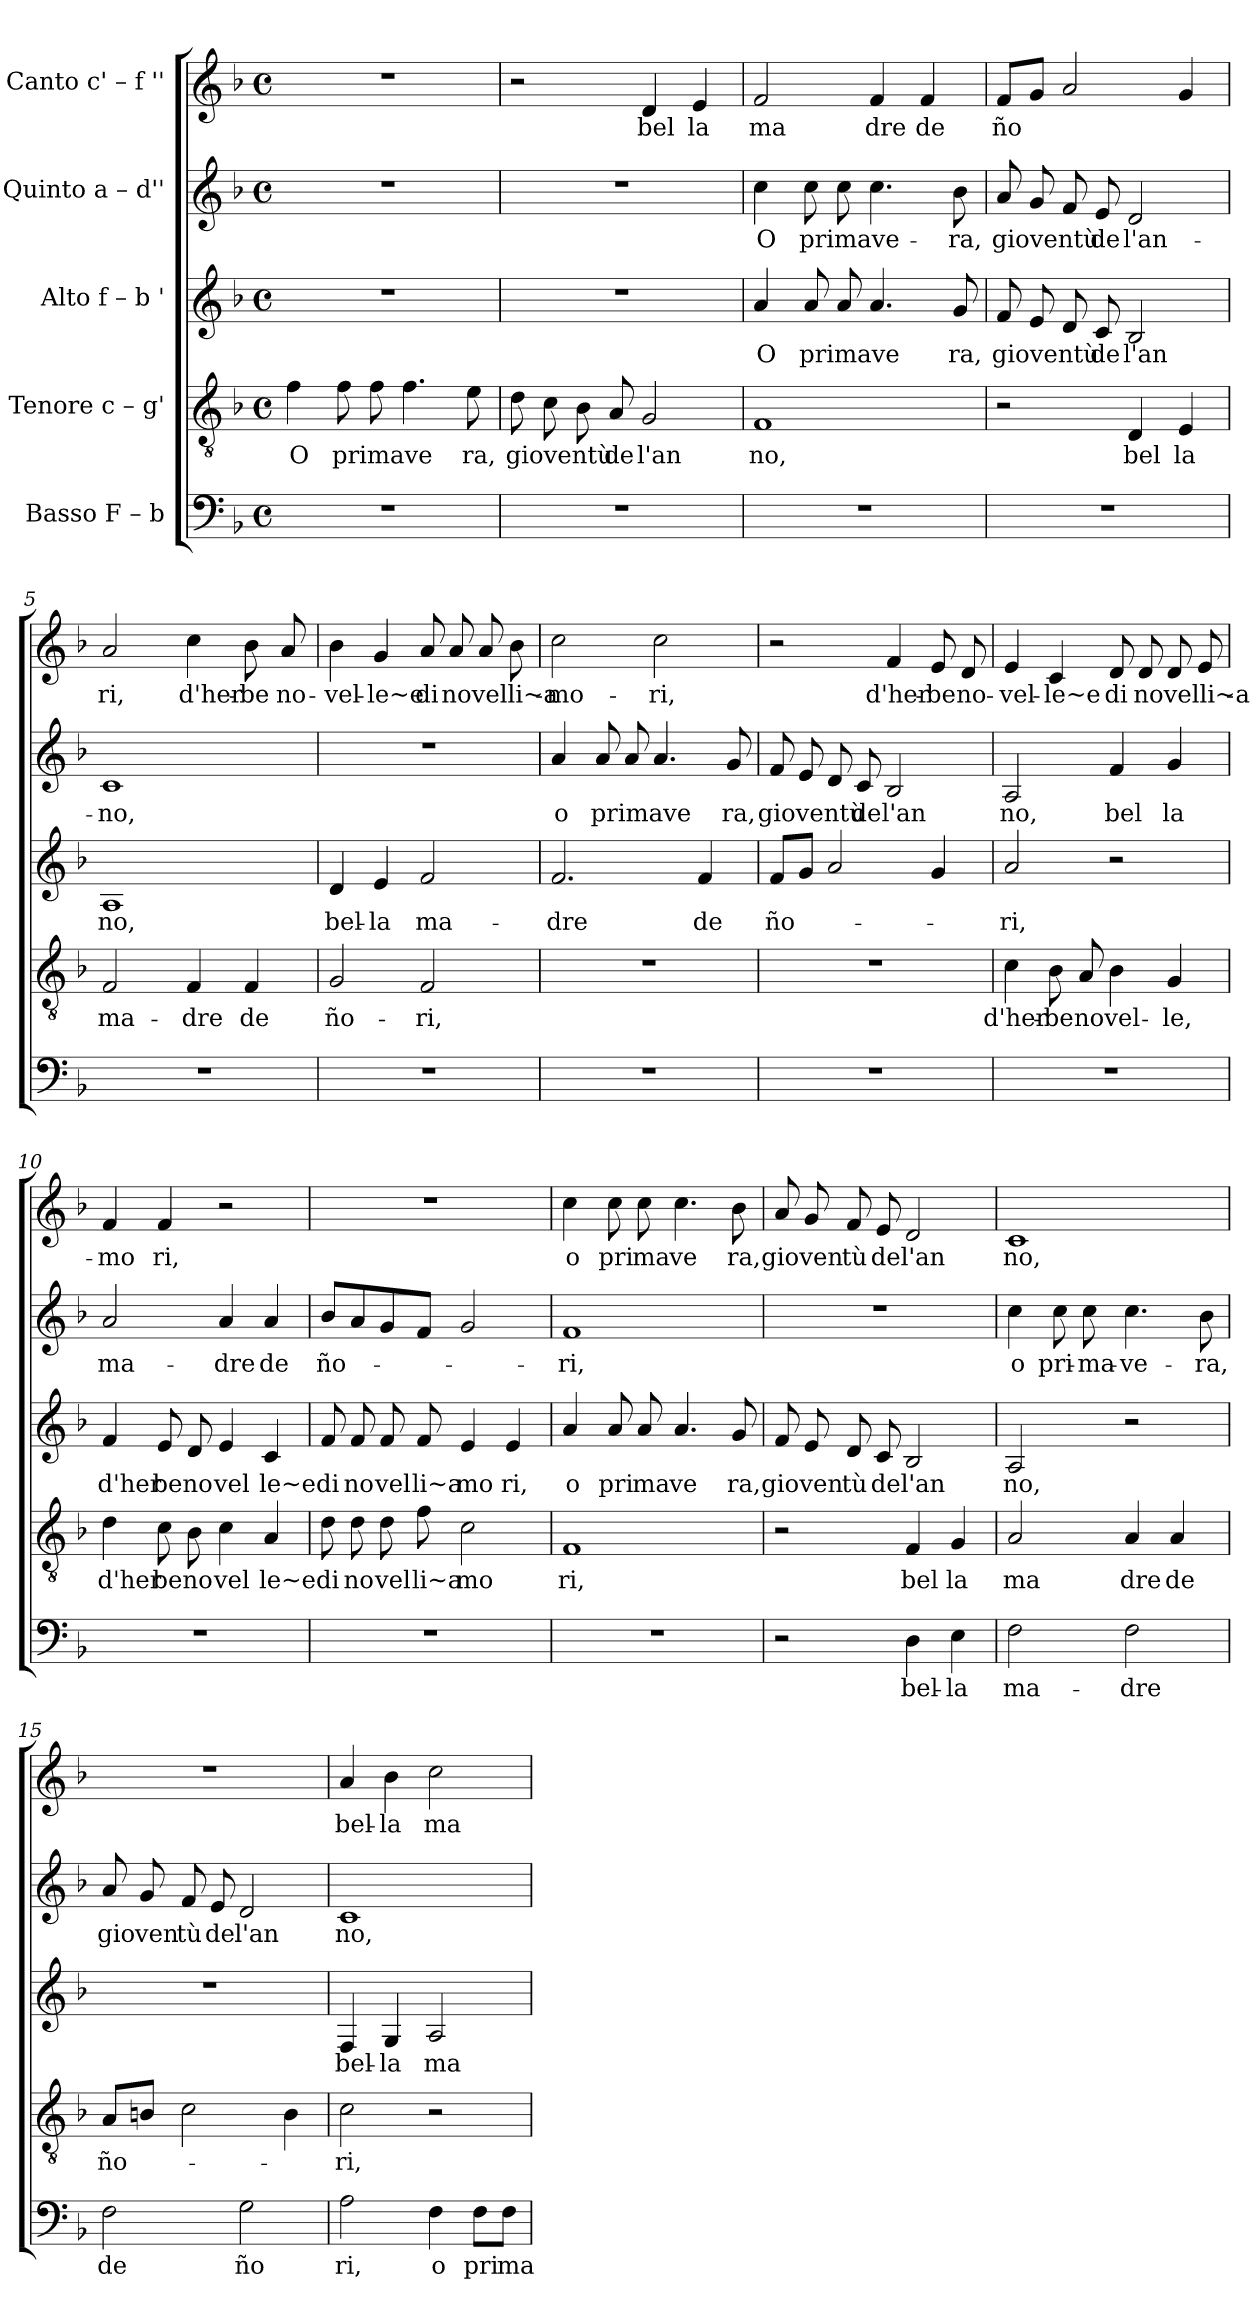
**kern	**text	**kern	**text	**kern	**text	**kern	**text	**kern	**text
*part5	*part5	*part4	*part4	*part3	*part3	*part2	*part2	*part1	*part1
*staff5	*staff5	*staff4	*staff4	*staff3	*staff3	*staff2	*staff2	*staff1	*staff1
*I"Basso  F – b	*	*I"Tenore  c – g'	*	*I"Alto  f – b '	*	*I"Quinto  a – d''	*	*I"Canto  c' – f ''	*
!!LO:PB:g=z
*stria5	*	*stria5	*	*stria5	*	*stria5	*	*stria5	*
*clefF4	*	*clefGv2	*	*clefG2	*	*clefG2	*	*clefG2	*
*k[b-]	*	*k[b-]	*	*k[b-]	*	*k[b-]	*	*k[b-]	*
*F:	*	*F:	*	*F:	*	*F:	*	*F:	*
*M4/4	*	*M4/4	*	*M4/4	*	*M4/4	*	*M4/4	*
*met(c)	*	*met(c)	*	*met(c)	*	*met(c)	*	*met(c)	*
=1	=1	=1	=1	=1	=1	=1	=1	=1	=1
!	!	!	!LO:LY:b:cj	!	!	!	!	!	!
1r	.	4f\	O	1r	.	1r	.	1r	.
!	!	!	!LO:LY:b	!	!	!	!	!	!
.	.	8f\	primave	.	.	.	.	.	.
.	.	8f\	.	.	.	.	.	.	.
.	.	4.f\	.	.	.	.	.	.	.
!	!	!	!LO:LY:b:cj	!	!	!	!	!	!
.	.	8e\	ra,	.	.	.	.	.	.
=2	=2	=2	=2	=2	=2	=2	=2	=2	=2
!	!	!	!LO:LY:b	!	!	!	!	!	!
1r	.	8d\	gioventù	1r	.	1r	.	2r	.
.	.	8c\	.	.	.	.	.	.	.
.	.	8B-\	.	.	.	.	.	.	.
!	!	!	!LO:LY:b:cj	!	!	!	!	!	!
.	.	8A/	de	.	.	.	.	.	.
!	!	!	!LO:LY:b:cj	!	!	!	!	!	!LO:LY:b:cj
.	.	2G/	l'an	.	.	.	.	4d/	-bel
!	!	!	!	!	!	!	!	!	!LO:LY:b:cj
.	.	.	.	.	.	.	.	4e/	la
=3	=3	=3	=3	=3	=3	=3	=3	=3	=3
!	!	!	!LO:LY:b:cj	!	!LO:LY:b:cj	!	!LO:LY:b:cj	!	!LO:LY:b:cj
1r	.	1F	no,	4a/	-O	4cc\	O	2f/	ma
!	!	!	!	!	!LO:LY:b	!	!LO:LY:b	!	!
.	.	.	.	8a/	primave	8cc\	primave-	.	.
.	.	.	.	8a/	.	8cc\	.	.	.
!	!	!	!	!	!	!	!	!	!LO:LY:b:cj
.	.	.	.	4.a/	.	4.cc\	.	4f/	dre
!	!	!	!	!	!	!	!	!	!LO:LY:b:cj
.	.	.	.	.	.	.	.	4f/	de
!	!	!	!	!	!LO:LY:b:cj	!	!LO:LY:b:cj	!	!
.	.	.	.	8g/	ra,	8b-\	-ra,	.	.
=4	=4	=4	=4	=4	=4	=4	=4	=4	=4
!	!	!	!	!	!LO:LY:b	!	!LO:LY:b	!	!LO:LY:b
1r	.	2r	.	8f/	gioventù	8a/	gioventù	8f/L	ño
.	.	.	.	8e/	.	8g/	.	8g/J	.
.	.	.	.	8d/	.	8f/	.	2a/	.
!	!	!	!	!	!LO:LY:b:cj	!	!LO:LY:b:cj	!	!
.	.	.	.	8c/	de	8e/	de	.	.
!	!	!	!LO:LY:b:cj	!	!LO:LY:b:cj	!	!LO:LY:b:cj	!	!
.	.	4D/	bel	2B-/	l'an	2d/	l'an-	.	.
!	!	!	!LO:LY:b:cj	!	!	!	!	!	!
.	.	4E/	la	.	.	.	.	4g/	.
!!LO:LB:g=z
=5	=5	=5	=5	=5	=5	=5	=5	=5	=5
!	!	!	!LO:LY:b:cj	!	!LO:LY:b:cj	!	!LO:LY:b:cj	!	!LO:LY:b:cj
*	*	*	*	*^	*	*	*	*	*
1r	.	2F/	ma-	1A	16.ryy	no,	1c	-no,	2a/	ri,
.	.	.	.	.	2ryy	.	.	.	.	.
!	!	!	!LO:LY:b:cj	!	!	!	!	!	!	!LO:LY:b:cj
.	.	4F/	-dre	.	.	.	.	.	4cc\	d'her-
.	.	.	.	.	4ryy	.	.	.	.	.
!	!	!	!LO:LY:b:cj	!	!	!	!	!	!	!LO:LY:b:cj
.	.	4F/	de	.	.	.	.	.	8b-\	-be
.	.	.	.	.	8ryy	.	.	.	.	.
!	!	!	!	!	!	!	!	!	!	!LO:LY:b:cj
.	.	.	.	.	.	.	.	.	8a/	no-
.	.	.	.	.	32ryy	.	.	.	.	.
=6	=6	=6	=6	=6	=6	=6	=6	=6	=6	=6
!	!	!	!LO:LY:b:cj	!	!	!LO:LY:b:cj	!	!	!	!LO:LY:b:cj
*	*	*	*	*v	*v	*	*	*	*	*
1r	.	2G/	ño-	4d/	bel-	1r	.	4b-\	-vel-
!	!	!	!	!	!LO:LY:b:cj	!	!	!	!LO:LY:b:cj
.	.	.	.	4e/	-la	.	.	4g/	-le~e
!	!	!	!LO:LY:b:cj	!	!LO:LY:b:cj	!	!	!	!LO:LY:b:cj
.	.	2F/	-ri,	2f/	ma-	.	.	8a/	di
!	!	!	!	!	!	!	!	!	!LO:LY:b
.	.	.	.	.	.	.	.	8a/	novelli~a-
.	.	.	.	.	.	.	.	8a/	.
.	.	.	.	.	.	.	.	8b-\	.
=7	=7	=7	=7	=7	=7	=7	=7	=7	=7
!	!	!	!	!	!LO:LY:b:cj	!	!LO:LY:b:cj	!	!LO:LY:b:cj
1r	.	1r	.	2.f/	-dre	4a/	o	2cc\	-mo-
!	!	!	!	!	!	!	!LO:LY:b	!	!
.	.	.	.	.	.	8a/	primave	.	.
.	.	.	.	.	.	8a/	.	.	.
!	!	!	!	!	!	!	!	!	!LO:LY:b:cj
.	.	.	.	.	.	4.a/	.	2cc\	-ri,
!	!	!	!	!	!LO:LY:b:cj	!	!	!	!
.	.	.	.	4f/	de	.	.	.	.
!	!	!	!	!	!	!	!LO:LY:b:cj	!	!
.	.	.	.	.	.	8g/	ra,	.	.
=8	=8	=8	=8	=8	=8	=8	=8	=8	=8
!	!	!	!	!	!LO:LY:b	!	!LO:LY:b	!	!
1r	.	1r	.	8f/L	ño-	8f/	gioventù	2r	.
.	.	.	.	8g/J	.	8e/	.	.	.
.	.	.	.	2a/	.	8d/	.	.	.
!	!	!	!	!	!	!	!LO:LY:b:cj	!	!
.	.	.	.	.	.	8c/	de	.	.
!	!	!	!	!	!	!	!LO:LY:b:cj	!	!LO:LY:b:cj
.	.	.	.	.	.	2B-/	l'an	4f/	d'her-
!	!	!	!	!	!	!	!	!	!LO:LY:b:cj
.	.	.	.	4g/	.	.	.	8e/	-be
!	!	!	!	!	!	!	!	!	!LO:LY:b:cj
.	.	.	.	.	.	.	.	8d/	no-
=9	=9	=9	=9	=9	=9	=9	=9	=9	=9
!	!	!	!LO:LY:b:cj	!	!LO:LY:b:cj	!	!LO:LY:b:cj	!	!LO:LY:b:cj
1r	.	4c\	d'her-	2a/	-ri,	2A/	no,	4e/	-vel-
!	!	!	!LO:LY:b:cj	!	!	!	!	!	!LO:LY:b:cj
.	.	8B-\	-be	.	.	.	.	4c/	-le~e
!	!	!	!LO:LY:b	!	!	!	!	!	!
.	.	8A/	novel-	.	.	.	.	.	.
!	!	!	!	!	!	!	!LO:LY:b:cj	!	!LO:LY:b:cj
.	.	4B-\	.	2r	.	4f/	bel	8d/	di
!	!	!	!	!	!	!	!	!	!LO:LY:b
.	.	.	.	.	.	.	.	8d/	novelli~a-
!	!	!	!LO:LY:b:cj	!	!	!	!LO:LY:b:cj	!	!
.	.	4G/	-le,	.	.	4g/	la	8d/	.
.	.	.	.	.	.	.	.	8e/	.
!!LO:LB:g=z
=10	=10	=10	=10	=10	=10	=10	=10	=10	=10
!	!	!	!LO:LY:b:cj	!	!LO:LY:b:cj	!	!LO:LY:b:cj	!	!LO:LY:b:cj
1r	.	4d\	d'her	4f/	d'her	2a/	ma-	4f/	-mo
!	!	!	!LO:LY:b:cj	!	!LO:LY:b:cj	!	!	!	!LO:LY:b:cj
.	.	8c\	be	8e/	be	.	.	4f/	ri,
!	!	!	!LO:LY:b:cj	!	!LO:LY:b:cj	!	!	!	!
.	.	8B-\	no	8d/	no	.	.	.	.
!	!	!	!LO:LY:b:cj	!	!LO:LY:b:cj	!	!LO:LY:b:cj	!	!
.	.	4c\	vel	4e/	vel	4a/	-dre	2r	.
!	!	!	!LO:LY:b:cj	!	!LO:LY:b:cj	!	!LO:LY:b:cj	!	!
.	.	4A/	le~e	4c/	le~e	4a/	de	.	.
=11	=11	=11	=11	=11	=11	=11	=11	=11	=11
!	!	!	!LO:LY:b:cj	!	!LO:LY:b:cj	!	!LO:LY:b	!	!
1r	.	8d\	di	8f/	di	8b-/L	ño-	1r	.
!	!	!	!LO:LY:b:cj	!	!LO:LY:b:cj	!	!	!	!
.	.	8d\	no	8f/	no	8a/	.	.	.
!	!	!	!LO:LY:b:cj	!	!LO:LY:b:cj	!	!	!	!
.	.	8d\	vel	8f/	vel	8g/	.	.	.
!	!	!	!LO:LY:b:cj	!	!LO:LY:b:cj	!	!	!	!
.	.	8f\	li~a	8f/	li~a	8f/J	.	.	.
!	!	!	!LO:LY:b:cj	!	!LO:LY:b:cj	!	!	!	!
.	.	2c\	mo	4e/	mo	2g/	.	.	.
!	!	!	!	!	!LO:LY:b:cj	!	!	!	!
.	.	.	.	4e/	ri,	.	.	.	.
=12	=12	=12	=12	=12	=12	=12	=12	=12	=12
!	!	!	!LO:LY:b:cj	!	!LO:LY:b:cj	!	!LO:LY:b:cj	!	!LO:LY:b:cj
1r	.	1F	ri,	4a/	o	1f	-ri,	4cc\	o
!	!	!	!	!	!LO:LY:b:cj	!	!	!	!LO:LY:b:cj
.	.	.	.	8a/	pri	.	.	8cc\	pri
!	!	!	!	!	!LO:LY:b:cj	!	!	!	!LO:LY:b:cj
.	.	.	.	8a/	ma	.	.	8cc\	ma
!	!	!	!	!	!LO:LY:b:cj	!	!	!	!LO:LY:b:cj
.	.	.	.	4.a/	ve	.	.	4.cc\	ve
!	!	!	!	!	!LO:LY:b:cj	!	!	!	!LO:LY:b:cj
.	.	.	.	8g/	ra,	.	.	8b-\	ra,
=13	=13	=13	=13	=13	=13	=13	=13	=13	=13
!	!	!	!	!	!LO:LY:b:cj	!	!	!	!LO:LY:b:cj
2r	.	2r	.	8f/	gio	1r	.	8a/	gio
!	!	!	!	!	!LO:LY:b:cj	!	!	!	!LO:LY:b:cj
.	.	.	.	8e/	ven	.	.	8g/	ven
!	!	!	!	!	!LO:LY:b:cj	!	!	!	!LO:LY:b:cj
.	.	.	.	8d/	tù	.	.	8f/	tù
!	!	!	!	!	!LO:LY:b:cj	!	!	!	!LO:LY:b:cj
.	.	.	.	8c/	de	.	.	8e/	de
!	!LO:LY:b:cj	!	!LO:LY:b:cj	!	!LO:LY:b:cj	!	!	!	!LO:LY:b:cj
4D\	bel-	4F/	bel	2B-/	l'an	.	.	2d/	l'an
!	!LO:LY:b:cj	!	!LO:LY:b:cj	!	!	!	!	!	!
4E\	-la	4G/	la	.	.	.	.	.	.
=14	=14	=14	=14	=14	=14	=14	=14	=14	=14
!	!LO:LY:b:cj	!	!LO:LY:b:cj	!	!LO:LY:b:cj	!	!LO:LY:b:cj	!	!LO:LY:b:cj
2F\	ma-	2A/	ma	2A/	no,	4cc\	o	1c	no,
!	!	!	!	!	!	!	!LO:LY:b:cj	!	!
.	.	.	.	.	.	8cc\	pri-	.	.
!	!	!	!	!	!	!	!LO:LY:b:cj	!	!
.	.	.	.	.	.	8cc\	-ma-	.	.
!	!LO:LY:b:cj	!	!LO:LY:b:cj	!	!	!	!LO:LY:b:cj	!	!
2F\	-dre	4A/	dre	2r	.	4.cc\	-ve-	.	.
!	!	!	!LO:LY:b:cj	!	!	!	!	!	!
.	.	4A/	de	.	.	.	.	.	.
!	!	!	!	!	!	!	!LO:LY:b:cj	!	!
.	.	.	.	.	.	8b-\	-ra,	.	.
!!LO:PB:g=z
=15	=15	=15	=15	=15	=15	=15	=15	=15	=15
!	!LO:LY:b:cj	!	!LO:LY:b	!	!	!	!LO:LY:b:cj	!	!
2F\	de	8A/L	ño-	1r	.	8a/	gio	1r	.
!	!	!	!	!	!	!	!LO:LY:b:cj	!	!
.	.	8Bn/J	.	.	.	8g/	ven	.	.
!	!	!	!	!	!	!	!LO:LY:b:cj	!	!
.	.	2c\	.	.	.	8f/	tù	.	.
!	!	!	!	!	!	!	!LO:LY:b:cj	!	!
.	.	.	.	.	.	8e/	de	.	.
!	!LO:LY:b:cj	!	!	!	!	!	!LO:LY:b:cj	!	!
2G\	ño	.	.	.	.	2d/	l'an	.	.
.	.	4B\	.	.	.	.	.	.	.
=16	=16	=16	=16	=16	=16	=16	=16	=16	=16
!	!LO:LY:b:cj	!	!LO:LY:b:cj	!	!LO:LY:b:cj	!	!LO:LY:b:cj	!	!LO:LY:b:cj
2A\	ri,	2c\	-ri,	4F/	bel-	1c	no,	4a/	bel-
!	!	!	!	!	!LO:LY:b:cj	!	!	!	!LO:LY:b:cj
.	.	.	.	4G/	-la	.	.	4b-\	-la
!	!LO:LY:b:cj	!	!	!	!LO:LY:b:cj	!	!	!	!LO:LY:b:cj
4F\	o	2r	.	2A/	ma-	.	.	2cc\	ma-
!	!LO:LY:b:cj	!	!	!	!	!	!	!	!
8F\L	pri	.	.	.	.	.	.	.	.
!	!LO:LY:b:cj	!	!	!	!	!	!	!	!
8F\J	ma	.	.	.	.	.	.	.	.
=	=	=	=	=	=	=	=	=	=
*-	*-	*-	*-	*-	*-	*-	*-	*-	*-
